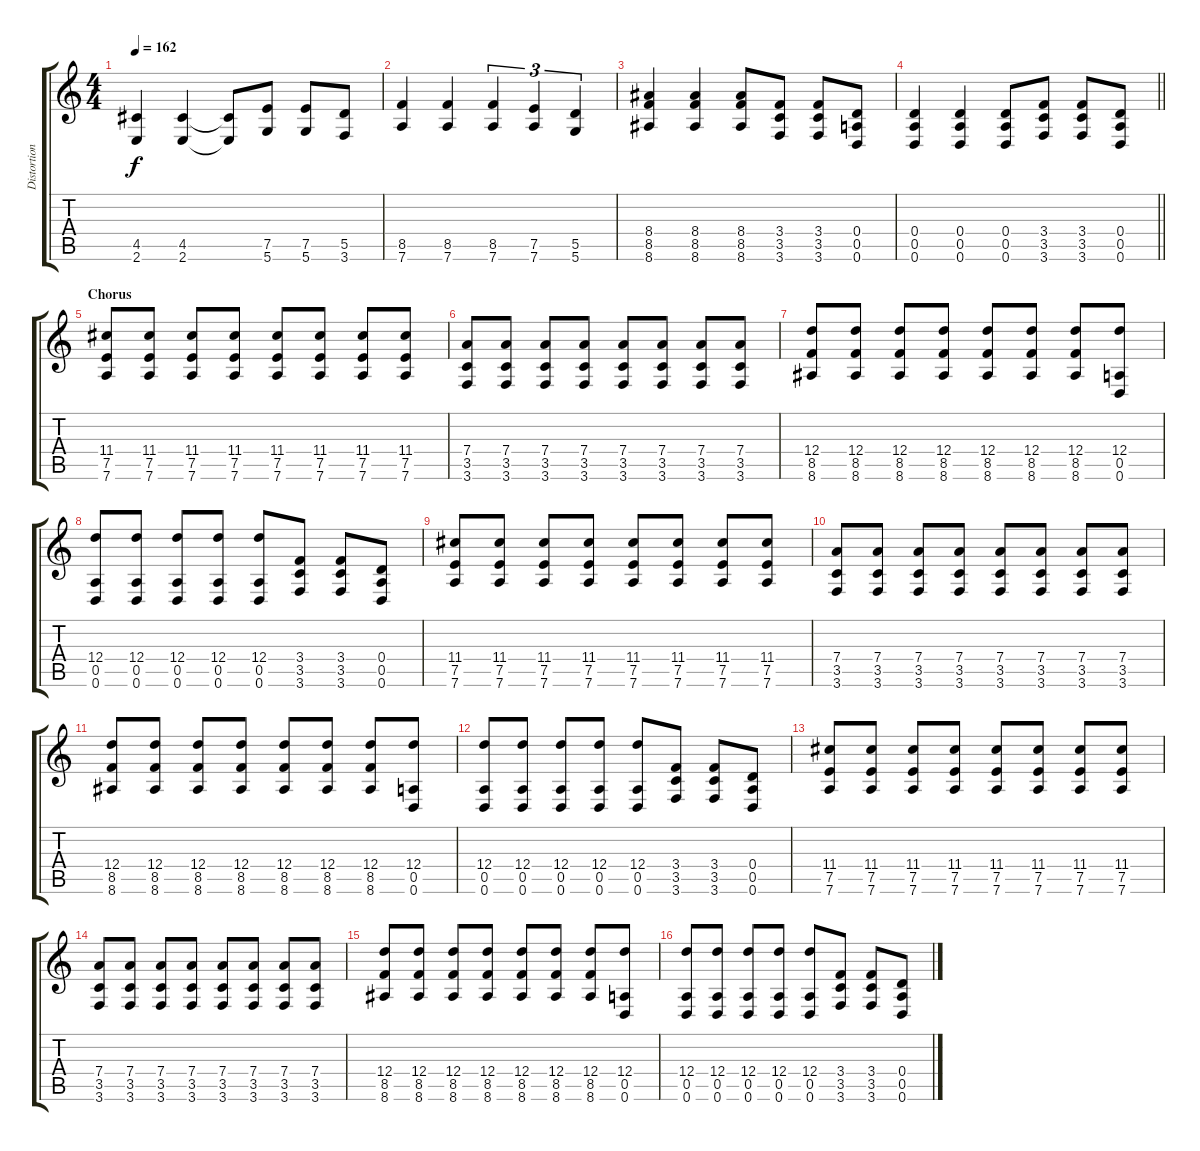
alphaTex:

\track ("Distortion Guitar" "Distortion") {instrument distortionguitar}
\staff {score tabs}
\tuning (E4 B3 G3 D3 A2 D2) {hide}
\ts (4 4)
\tempo 162
\clef g2
\ks c
(4.5 2.6).4{dy f} (4.5 2.6).4 (4.5{t} 2.6{t}).8 (7.5 5.6).8 (7.5 5.6).8 (5.5 3.6).8 |
(8.5 7.6).4 (8.5 7.6).4 (8.5 7.6).4{tu (3 2)} (7.5 7.6).4{tu (3 2)} (5.5 5.6).4{tu (3 2)} |
(8.4 8.5 8.6).4 (8.4 8.5 8.6).4 (8.4 8.5 8.6).8 (3.4 3.5 3.6).8 (3.4 3.5 3.6).8 (0.4 0.5 0.6).8 |
\barLineRight lightlight
(0.4 0.5 0.6).4 (0.4 0.5 0.6).4 (0.4 0.5 0.6).8 (3.4 3.5 3.6).8 (3.4 3.5 3.6).8 (0.4 0.5 0.6).8 |
\section ("" "Chorus")
(11.4 7.5 7.6).8 (11.4 7.5 7.6).8 (11.4 7.5 7.6).8 (11.4 7.5 7.6).8 (11.4 7.5 7.6).8 (11.4 7.5 7.6).8 (11.4 7.5 7.6).8 (11.4 7.5 7.6).8 |
(7.4 3.5 3.6).8 (7.4 3.5 3.6).8 (7.4 3.5 3.6).8 (7.4 3.5 3.6).8 (7.4 3.5 3.6).8 (7.4 3.5 3.6).8 (7.4 3.5 3.6).8 (7.4 3.5 3.6).8 |
(12.4 8.5 8.6).8 (12.4 8.5 8.6).8 (12.4 8.5 8.6).8 (12.4 8.5 8.6).8 (12.4 8.5 8.6).8 (12.4 8.5 8.6).8 (12.4 8.5 8.6).8 (12.4 0.5 0.6).8 |
(12.4 0.5 0.6).8 (12.4 0.5 0.6).8 (12.4 0.5 0.6).8 (12.4 0.5 0.6).8 (12.4 0.5 0.6).8 (3.4 3.5 3.6).8 (3.4 3.5 3.6).8 (0.4 0.5 0.6).8 |
(11.4 7.5 7.6).8 (11.4 7.5 7.6).8 (11.4 7.5 7.6).8 (11.4 7.5 7.6).8 (11.4 7.5 7.6).8 (11.4 7.5 7.6).8 (11.4 7.5 7.6).8 (11.4 7.5 7.6).8 |
(7.4 3.5 3.6).8 (7.4 3.5 3.6).8 (7.4 3.5 3.6).8 (7.4 3.5 3.6).8 (7.4 3.5 3.6).8 (7.4 3.5 3.6).8 (7.4 3.5 3.6).8 (7.4 3.5 3.6).8 |
(12.4 8.5 8.6).8 (12.4 8.5 8.6).8 (12.4 8.5 8.6).8 (12.4 8.5 8.6).8 (12.4 8.5 8.6).8 (12.4 8.5 8.6).8 (12.4 8.5 8.6).8 (12.4 0.5 0.6).8 |
(12.4 0.5 0.6).8 (12.4 0.5 0.6).8 (12.4 0.5 0.6).8 (12.4 0.5 0.6).8 (12.4 0.5 0.6).8 (3.4 3.5 3.6).8 (3.4 3.5 3.6).8 (0.4 0.5 0.6).8 |
(11.4 7.5 7.6).8 (11.4 7.5 7.6).8 (11.4 7.5 7.6).8 (11.4 7.5 7.6).8 (11.4 7.5 7.6).8 (11.4 7.5 7.6).8 (11.4 7.5 7.6).8 (11.4 7.5 7.6).8 |
(7.4 3.5 3.6).8 (7.4 3.5 3.6).8 (7.4 3.5 3.6).8 (7.4 3.5 3.6).8 (7.4 3.5 3.6).8 (7.4 3.5 3.6).8 (7.4 3.5 3.6).8 (7.4 3.5 3.6).8 |
(12.4 8.5 8.6).8 (12.4 8.5 8.6).8 (12.4 8.5 8.6).8 (12.4 8.5 8.6).8 (12.4 8.5 8.6).8 (12.4 8.5 8.6).8 (12.4 8.5 8.6).8 (12.4 0.5 0.6).8 |
(12.4 0.5 0.6).8 (12.4 0.5 0.6).8 (12.4 0.5 0.6).8 (12.4 0.5 0.6).8 (12.4 0.5 0.6).8 (3.4 3.5 3.6).8 (3.4 3.5 3.6).8 (0.4 0.5 0.6).8
